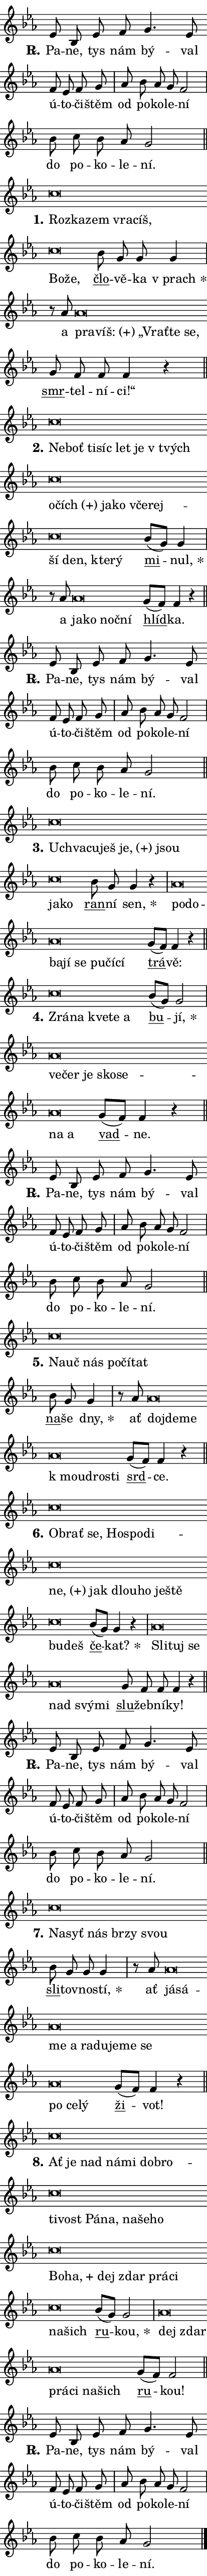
\version "2.24.0"
\header { tagline = "" }
\paper {
  indent = 0\cm
  top-margin = 0\cm
  right-margin = 0\cm
  bottom-margin = 0\cm
  left-margin = 0\cm
  paper-width = 7\cm
  page-breaking = #ly:one-page-breaking
  system-system-spacing.basic-distance = #11
  score-system-spacing.basic-distance = #11
  ragged-last = ##f
}


%% Author: Thomas Morley
%% https://lists.gnu.org/archive/html/lilypond-user/2020-05/msg00002.html
#(define (line-position grob)
"Returns position of @var[grob} in current system:
   @code{'start}, if at first time-step
   @code{'end}, if at last time-step
   @code{'middle} otherwise
"
  (let* ((col (ly:item-get-column grob))
         (ln (ly:grob-object col 'left-neighbor))
         (rn (ly:grob-object col 'right-neighbor))
         (col-to-check-left (if (ly:grob? ln) ln col))
         (col-to-check-right (if (ly:grob? rn) rn col))
         (break-dir-left
           (and
             (ly:grob-property col-to-check-left 'non-musical #f)
             (ly:item-break-dir col-to-check-left)))
         (break-dir-right
           (and
             (ly:grob-property col-to-check-right 'non-musical #f)
             (ly:item-break-dir col-to-check-right))))
        (cond ((eqv? 1 break-dir-left) 'start)
              ((eqv? -1 break-dir-right) 'end)
              (else 'middle))))

#(define (tranparent-at-line-position vctor)
  (lambda (grob)
  "Relying on @code{line-position} select the relevant enry from @var{vctor}.
Used to determine transparency,"
    (case (line-position grob)
      ((end) (not (vector-ref vctor 0)))
      ((middle) (not (vector-ref vctor 1)))
      ((start) (not (vector-ref vctor 2))))))

noteHeadBreakVisibility =
#(define-music-function (break-visibility)(vector?)
"Makes @code{NoteHead}s transparent relying on @var{break-visibility}"
#{
  \override NoteHead.transparent =
    #(tranparent-at-line-position break-visibility)
#})

#(define delete-ledgers-for-transparent-note-heads
  (lambda (grob)
    "Reads whether a @code{NoteHead} is transparent.
If so this @code{NoteHead} is removed from @code{'note-heads} from
@var{grob}, which is supposed to be @code{LedgerLineSpanner}.
As a result ledgers are not printed for this @code{NoteHead}"
    (let* ((nhds-array (ly:grob-object grob 'note-heads))
           (nhds-list
             (if (ly:grob-array? nhds-array)
                 (ly:grob-array->list nhds-array)
                 '()))
           ;; Relies on the transparent-property being done before
           ;; Staff.LedgerLineSpanner.after-line-breaking is executed.
           ;; This is fragile ...
           (to-keep
             (remove
               (lambda (nhd)
                 (ly:grob-property nhd 'transparent #f))
               nhds-list)))
      ;; TODO find a better method to iterate over grob-arrays, similiar
      ;; to filter/remove etc for lists
      ;; For now rebuilt from scratch
      (set! (ly:grob-object grob 'note-heads)  '())
      (for-each
        (lambda (nhd)
          (ly:pointer-group-interface::add-grob grob 'note-heads nhd))
        to-keep))))

hideNotes = {
  \noteHeadBreakVisibility #begin-of-line-visible
}
unHideNotes = {
  \noteHeadBreakVisibility #all-visible
}

% work-around for resetting accidentals
% https://lilypond.org/doc/v2.23/Documentation/notation/displaying-rhythms#unmetered-music
cadenzaMeasure = {
  \cadenzaOff
  \partial 1024 s1024
  \cadenzaOn
}

#(define-markup-command (accent layout props text) (markup?)
  "Underline accented syllable"
  (interpret-markup layout props
    #{\markup \override #'(offset . 4.3) \underline { #text }#}))

responsum = \markup \concat {
  "R" \hspace #-1.05 \path #0.1 #'((moveto 0 0.07) (lineto 0.9 0.8)) \hspace #0.05 "."
}

\layout {
    \context {
        \Staff
        \remove "Time_signature_engraver"
        \override LedgerLineSpanner.after-line-breaking = #delete-ledgers-for-transparent-note-heads
    }
    \context {
        \Voice {
            \override NoteHead.output-attributes = #'((class . "notehead"))
            \override Hairpin.height = #0.55
        }
    }
    \context {
        \Lyrics {
            \override StanzaNumber.output-attributes = #'((class . "stanzanumber"))
            \override LyricSpace.minimum-distance = #0.9
            \override LyricText.font-name = #"TeX Gyre Schola"
            \override LyricText.font-size = 1
            \override StanzaNumber.font-name = #"TeX Gyre Schola Bold"
            \override StanzaNumber.font-size = 1
        }
    }
}

% magnetic-lyrics.ily
%
%   written by
%     Jean Abou Samra <jean@abou-samra.fr>
%     Werner Lemberg <wl@gnu.org>
%
%   adapted by
%     Jiri Hon <jiri.hon@gmail.com>
%
% Version 2022-Apr-15

% https://www.mail-archive.com/lilypond-user@gnu.org/msg149350.html

#(define (Left_hyphen_pointer_engraver context)
   "Collect syllable-hyphen-syllable occurrences in lyrics and store
them in properties.  This engraver only looks to the left.  For
example, if the lyrics input is @code{foo -- bar}, it does the
following.

@itemize @bullet
@item
Set the @code{text} property of the @code{LyricHyphen} grob between
@q{foo} and @q{bar} to @code{foo}.

@item
Set the @code{left-hyphen} property of the @code{LyricText} grob with
text @q{foo} to the @code{LyricHyphen} grob between @q{foo} and
@q{bar}.
@end itemize

Use this auxiliary engraver in combination with the
@code{lyric-@/text::@/apply-@/magnetic-@/offset!} hook."
   (let ((hyphen #f)
         (text #f))
     (make-engraver
      (acknowledgers
       ((lyric-syllable-interface engraver grob source-engraver)
        (set! text grob)))
      (end-acknowledgers
       ((lyric-hyphen-interface engraver grob source-engraver)
        ;(when (not (grob::has-interface grob 'lyric-space-interface))
          (set! hyphen grob)));)
      ((stop-translation-timestep engraver)
       (when (and text hyphen)
         (ly:grob-set-object! text 'left-hyphen hyphen))
       (set! text #f)
       (set! hyphen #f)))))

#(define (lyric-text::apply-magnetic-offset! grob)
   "If the space between two syllables is less than the value in
property @code{LyricText@/.details@/.squash-threshold}, move the right
syllable to the left so that it gets concatenated with the left
syllable.

Use this function as a hook for
@code{LyricText@/.after-@/line-@/breaking} if the
@code{Left_@/hyphen_@/pointer_@/engraver} is active."
   (let ((hyphen (ly:grob-object grob 'left-hyphen #f)))
     (when hyphen
       (let ((left-text (ly:spanner-bound hyphen LEFT)))
         (when (grob::has-interface left-text 'lyric-syllable-interface)
           (let* ((common (ly:grob-common-refpoint grob left-text X))
                  (this-x-ext (ly:grob-extent grob common X))
                  (left-x-ext
                   (begin
                     ;; Trigger magnetism for left-text.
                     (ly:grob-property left-text 'after-line-breaking)
                     (ly:grob-extent left-text common X)))
                  ;; `delta` is the gap width between two syllables.
                  (delta (- (interval-start this-x-ext)
                            (interval-end left-x-ext)))
                  (details (ly:grob-property grob 'details))
                  (threshold (assoc-get 'squash-threshold details 0.2)))
             (when (< delta threshold)
               (let* (;; We have to manipulate the input text so that
                      ;; ligatures crossing syllable boundaries are not
                      ;; disabled.  For languages based on the Latin
                      ;; script this is essentially a beautification.
                      ;; However, for non-Western scripts it can be a
                      ;; necessity.
                      (lt (ly:grob-property left-text 'text))
                      (rt (ly:grob-property grob 'text))
                      (is-space (grob::has-interface hyphen 'lyric-space-interface))
                      (space (if is-space " " ""))
                      (space-markup (grob-interpret-markup grob " "))
                      (space-size (interval-length (ly:stencil-extent space-markup X)))
                      (extra-delta (if is-space space-size 0))
                      ;; Append new syllable.
                      (ltrt-space (if (and (string? lt) (string? rt))
                                (string-append lt space rt)
                                (make-concat-markup (list lt space rt))))
                      ;; Right-align `ltrt` to the right side.
                      (ltrt-space-markup (grob-interpret-markup
                               grob
                               (make-translate-markup
                                (cons (interval-length this-x-ext) 0)
                                (make-right-align-markup ltrt-space)))))
                 (begin
                   ;; Don't print `left-text`.
                   (ly:grob-set-property! left-text 'stencil #f)
                   ;; Set text and stencil (which holds all collected
                   ;; syllables so far) and shift it to the left.
                   (ly:grob-set-property! grob 'text ltrt-space)
                   (ly:grob-set-property! grob 'stencil ltrt-space-markup)
                   (ly:grob-translate-axis! grob (- (- delta extra-delta)) X))))))))))


#(define (lyric-hyphen::displace-bounds-first grob)
   ;; Make very sure this callback isn't triggered too early.
   (let ((left (ly:spanner-bound grob LEFT))
         (right (ly:spanner-bound grob RIGHT)))
     (ly:grob-property left 'after-line-breaking)
     (ly:grob-property right 'after-line-breaking)
     (ly:lyric-hyphen::print grob)))

squashThreshold = #0.4

\layout {
  \context {
    \Lyrics
    \consists #Left_hyphen_pointer_engraver
    \override LyricText.after-line-breaking =
      #lyric-text::apply-magnetic-offset!
    \override LyricHyphen.stencil = #lyric-hyphen::displace-bounds-first
    \override LyricText.details.squash-threshold = \squashThreshold
    \override LyricHyphen.minimum-distance = 0
    \override LyricHyphen.minimum-length = \squashThreshold
  }
}

squash = \override LyricText.details.squash-threshold = 9999
unSquash = \override LyricText.details.squash-threshold = \squashThreshold

left = \override LyricText.self-alignment-X = #LEFT
unLeft = \revert LyricText.self-alignment-X

starOffset = #(lambda (grob) 
                (let ((x_offset (ly:self-alignment-interface::aligned-on-x-parent grob)))
                  (if (= x_offset 0) 0 (+ x_offset 1.2))))

star = #(define-music-function (syllable)(string?)
"Append star separator at the end of a syllable"
#{
  \once \override LyricText.X-offset = #starOffset
  \lyricmode { \markup {
    #syllable
    \override #'((font-name . "TeX Gyre Schola Bold")) \hspace #0.2 \lower #0.65 \larger "*"
  } }
#})

starAccent = #(define-music-function (syllable)(string?)
"Append star separator at the end of a syllable and make accent"
#{
  \once \override LyricText.X-offset = #starOffset
  \lyricmode { \markup {
    \accent #syllable
    \override #'((font-name . "TeX Gyre Schola Bold")) \hspace #0.2 \lower #0.65 \larger "*"
  } }
#})

breath = #(define-music-function (syllable)(string?)
"Append breathing indicator at the end of a syllable"
#{
  \lyricmode { \markup { #syllable "+" } }
#})

optionalBreath = #(define-music-function (syllable)(string?)
"Append optional breathing indicator at the end of a syllable"
#{
  \lyricmode { \markup { #syllable "(+)" } }
#})


\score {
    <<
        \new Voice = "melody" { \cadenzaOn \key es \major \relative { es'8 bes es f g4. es8 \bar "" f es f g \cadenzaMeasure \bar "|" as bes as g f2 \cadenzaMeasure \bar "|" bes8 c bes as g2 \cadenzaMeasure \bar "||" \break } }
        \new Lyrics \lyricsto "melody" { \lyricmode { \set stanza = \responsum
Pa -- ne, tys nám bý -- val ú -- to -- či -- štěm od po -- ko -- le -- ní do po -- ko -- le -- ní. } }
    >>
    \layout {}
}

\score {
    <<
        \new Voice = "melody" { \cadenzaOn \key es \major \relative { c''\breve*1/16 \hideNotes \breve*1/16 \bar "" \breve*1/16 \bar "" \breve*1/16 \bar "" \breve*1/16 \bar "" \breve*1/16 \breve*1/16 \bar "" \unHideNotes \bar "" bes8 g g g4 \cadenzaMeasure \bar "|" r8 as8 as\breve*1/16 \hideNotes \breve*1/16 \bar "" \breve*1/16 \bar "" \breve*1/16 \breve*1/16 \bar "" \unHideNotes \bar "" g8 f f f4 r \cadenzaMeasure \bar "||" \break } }
        \new Lyrics \lyricsto "melody" { \lyricmode { \set stanza = "1."
\left Roz -- \squash ka -- zem vra -- cíš, Bo -- že, \unLeft \unSquash \markup \accent člo -- vě -- ka \star "v prach" a \left pra -- \squash \optionalBreath víš: „Vrať -- te se, \unLeft \unSquash \markup \accent smr -- tel -- ní -- ci!“ } }
    >>
    \layout {}
}

\score {
    <<
        \new Voice = "melody" { \cadenzaOn \key es \major \relative { c''\breve*1/16 \hideNotes \breve*1/16 \bar "" \breve*1/16 \bar "" \breve*1/16 \bar "" \breve*1/16 \bar "" \breve*1/16 \bar "" \breve*1/16 \bar "" \breve*1/16 \bar "" \breve*1/16 \bar "" \breve*1/16 \bar "" \breve*1/16 \bar "" \breve*1/16 \bar "" \breve*1/16 \bar "" \breve*1/16 \bar "" \breve*1/16 \bar "" \breve*1/16 \breve*1/16 \bar "" \unHideNotes \bar "" bes8[( g)] g4 \cadenzaMeasure \bar "|" r8 as8 as\breve*1/16 \hideNotes \breve*1/16 \bar "" \breve*1/16 \breve*1/16 \bar "" \unHideNotes \bar "" g8[( f)] f4 r \cadenzaMeasure \bar "||" \break } }
        \new Lyrics \lyricsto "melody" { \lyricmode { \set stanza = "2."
\left Ne -- \squash boť ti -- síc let je "v tvých" o -- \optionalBreath čích ja -- ko vče -- rej -- ší den, kte -- rý \unLeft \unSquash \markup \accent mi -- \star nul, a \left ja -- \squash ko noč -- ní \unLeft \unSquash \markup \accent hlíd -- ka. } }
    >>
    \layout {}
}

\score {
    <<
        \new Voice = "melody" { \cadenzaOn \key es \major \relative { es'8 bes es f g4. es8 \bar "" f es f g \cadenzaMeasure \bar "|" as bes as g f2 \cadenzaMeasure \bar "|" bes8 c bes as g2 \cadenzaMeasure \bar "||" \break } }
        \new Lyrics \lyricsto "melody" { \lyricmode { \set stanza = \responsum
Pa -- ne, tys nám bý -- val ú -- to -- či -- štěm od po -- ko -- le -- ní do po -- ko -- le -- ní. } }
    >>
    \layout {}
}

\score {
    <<
        \new Voice = "melody" { \cadenzaOn \key es \major \relative { c''\breve*1/16 \hideNotes \breve*1/16 \bar "" \breve*1/16 \bar "" \breve*1/16 \bar "" \breve*1/16 \bar "" \breve*1/16 \breve*1/16 \bar "" \unHideNotes \bar "" bes8 g g4 r \cadenzaMeasure \bar "|" as\breve*1/16 \hideNotes \breve*1/16 \bar "" \breve*1/16 \bar "" \breve*1/16 \bar "" \breve*1/16 \bar "" \breve*1/16 \bar "" \breve*1/16 \breve*1/16 \bar "" \unHideNotes \bar "" g8[( f)] f4 r \cadenzaMeasure \bar "||" \break } }
        \new Lyrics \lyricsto "melody" { \lyricmode { \set stanza = "3."
\left Uchva -- \squash cu -- ješ \optionalBreath je, jsou ja -- ko \unLeft \unSquash \markup \accent ran -- ní \star sen, \left po -- \squash do -- ba -- jí se pu -- čí -- cí \unLeft \unSquash \markup \accent trá -- vě: } }
    >>
    \layout {}
}

\score {
    <<
        \new Voice = "melody" { \cadenzaOn \key es \major \relative { c''\breve*1/16 \hideNotes \breve*1/16 \bar "" \breve*1/16 \bar "" \breve*1/16 \breve*1/16 \bar "" \unHideNotes \bar "" bes8[( g)] g2 \cadenzaMeasure \bar "|" as\breve*1/16 \hideNotes \breve*1/16 \bar "" \breve*1/16 \bar "" \breve*1/16 \bar "" \breve*1/16 \bar "" \breve*1/16 \breve*1/16 \bar "" \unHideNotes \bar "" g8[( f)] f4 r \cadenzaMeasure \bar "||" \break } }
        \new Lyrics \lyricsto "melody" { \lyricmode { \set stanza = "4."
\left Zrá -- \squash na kve -- te a \unLeft \unSquash \markup \accent bu -- \star jí, \left ve -- \squash čer je sko -- se -- na a \unLeft \unSquash \markup \accent vad -- ne. } }
    >>
    \layout {}
}

\score {
    <<
        \new Voice = "melody" { \cadenzaOn \key es \major \relative { es'8 bes es f g4. es8 \bar "" f es f g \cadenzaMeasure \bar "|" as bes as g f2 \cadenzaMeasure \bar "|" bes8 c bes as g2 \cadenzaMeasure \bar "||" \break } }
        \new Lyrics \lyricsto "melody" { \lyricmode { \set stanza = \responsum
Pa -- ne, tys nám bý -- val ú -- to -- či -- štěm od po -- ko -- le -- ní do po -- ko -- le -- ní. } }
    >>
    \layout {}
}

\score {
    <<
        \new Voice = "melody" { \cadenzaOn \key es \major \relative { c''\breve*1/16 \hideNotes \breve*1/16 \bar "" \breve*1/16 \bar "" \breve*1/16 \bar "" \breve*1/16 \breve*1/16 \bar "" \unHideNotes \bar "" bes8 g g4 \cadenzaMeasure \bar "|" r8 as8 as\breve*1/16 \hideNotes \breve*1/16 \bar "" \breve*1/16 \bar "" \breve*1/16 \bar "" \breve*1/16 \breve*1/16 \bar "" \unHideNotes \bar "" g8[( f)] f4 r \cadenzaMeasure \bar "||" \break } }
        \new Lyrics \lyricsto "melody" { \lyricmode { \set stanza = "5."
\left Na -- \squash uč nás po -- čí -- tat \unLeft \unSquash \markup \accent na -- še \star dny, ať \left doj -- \squash de -- me "k mou" -- dro -- sti \unLeft \unSquash \markup \accent srd -- ce. } }
    >>
    \layout {}
}

\score {
    <<
        \new Voice = "melody" { \cadenzaOn \key es \major \relative { c''\breve*1/16 \hideNotes \breve*1/16 \bar "" \breve*1/16 \bar "" \breve*1/16 \bar "" \breve*1/16 \bar "" \breve*1/16 \bar "" \breve*1/16 \bar "" \breve*1/16 \bar "" \breve*1/16 \bar "" \breve*1/16 \bar "" \breve*1/16 \bar "" \breve*1/16 \bar "" \breve*1/16 \breve*1/16 \bar "" \unHideNotes \bar "" bes8[( g)] g4 r \cadenzaMeasure \bar "|" as\breve*1/16 \hideNotes \breve*1/16 \bar "" \breve*1/16 \bar "" \breve*1/16 \bar "" \breve*1/16 \breve*1/16 \bar "" \unHideNotes \bar "" g8 f f f4 r \cadenzaMeasure \bar "||" \break } }
        \new Lyrics \lyricsto "melody" { \lyricmode { \set stanza = "6."
\left O -- \squash brať se, Ho -- spo -- di -- \optionalBreath ne, jak dlou -- ho je -- ště bu -- deš \unLeft \unSquash \markup \accent če -- \star kat? \left Sli -- \squash tuj se nad svý -- mi \unLeft \unSquash \markup \accent slu -- žeb -- ní -- ky! } }
    >>
    \layout {}
}

\score {
    <<
        \new Voice = "melody" { \cadenzaOn \key es \major \relative { es'8 bes es f g4. es8 \bar "" f es f g \cadenzaMeasure \bar "|" as bes as g f2 \cadenzaMeasure \bar "|" bes8 c bes as g2 \cadenzaMeasure \bar "||" \break } }
        \new Lyrics \lyricsto "melody" { \lyricmode { \set stanza = \responsum
Pa -- ne, tys nám bý -- val ú -- to -- či -- štěm od po -- ko -- le -- ní do po -- ko -- le -- ní. } }
    >>
    \layout {}
}

\score {
    <<
        \new Voice = "melody" { \cadenzaOn \key es \major \relative { c''\breve*1/16 \hideNotes \breve*1/16 \bar "" \breve*1/16 \bar "" \breve*1/16 \bar "" \breve*1/16 \breve*1/16 \bar "" \unHideNotes \bar "" bes8 g g g4 \cadenzaMeasure \bar "|" r8 as8 as\breve*1/16 \hideNotes \breve*1/16 \bar "" \breve*1/16 \bar "" \breve*1/16 \bar "" \breve*1/16 \bar "" \breve*1/16 \bar "" \breve*1/16 \bar "" \breve*1/16 \bar "" \breve*1/16 \bar "" \breve*1/16 \bar "" \breve*1/16 \breve*1/16 \bar "" \unHideNotes \bar "" g8[( f)] f4 r \cadenzaMeasure \bar "||" \break } }
        \new Lyrics \lyricsto "melody" { \lyricmode { \set stanza = "7."
\left Na -- \squash syť nás br -- zy svou \unLeft \unSquash \markup \accent sli -- tov -- no -- \star stí, ať \left já -- \squash sá -- me a ra -- du -- je -- me se po ce -- lý \unLeft \unSquash \markup \accent ži -- vot! } }
    >>
    \layout {}
}

\score {
    <<
        \new Voice = "melody" { \cadenzaOn \key es \major \relative { c''\breve*1/16 \hideNotes \breve*1/16 \bar "" \breve*1/16 \bar "" \breve*1/16 \bar "" \breve*1/16 \bar "" \breve*1/16 \bar "" \breve*1/16 \bar "" \breve*1/16 \bar "" \breve*1/16 \bar "" \breve*1/16 \bar "" \breve*1/16 \bar "" \breve*1/16 \bar "" \breve*1/16 \bar "" \breve*1/16 \bar "" \breve*1/16 \bar "" \breve*1/16 \bar "" \breve*1/16 \bar "" \breve*1/16 \bar "" \breve*1/16 \bar "" \breve*1/16 \bar "" \breve*1/16 \breve*1/16 \bar "" \unHideNotes \bar "" bes8[( g)] g2 \cadenzaMeasure \bar "|" as\breve*1/16 \hideNotes \breve*1/16 \bar "" \breve*1/16 \bar "" \breve*1/16 \bar "" \breve*1/16 \breve*1/16 \bar "" \unHideNotes \bar "" g8[( f)] f2 \cadenzaMeasure \bar "||" \break } }
        \new Lyrics \lyricsto "melody" { \lyricmode { \set stanza = "8."
\left Ať \squash je nad ná -- mi dob -- ro -- ti -- vost Pá -- na, na -- še -- ho Bo -- \breath "ha," dej zdar prá -- ci na -- šich \unLeft \unSquash \markup \accent ru -- \star kou, \left dej \squash zdar prá -- ci na -- šich \unLeft \unSquash \markup \accent ru -- kou! } }
    >>
    \layout {}
}

\score {
    <<
        \new Voice = "melody" { \cadenzaOn \key es \major \relative { es'8 bes es f g4. es8 \bar "" f es f g \cadenzaMeasure \bar "|" as bes as g f2 \cadenzaMeasure \bar "|" bes8 c bes as g2 \cadenzaMeasure \bar "||" \break } \bar "|." }
        \new Lyrics \lyricsto "melody" { \lyricmode { \set stanza = \responsum
Pa -- ne, tys nám bý -- val ú -- to -- či -- štěm od po -- ko -- le -- ní do po -- ko -- le -- ní. } }
    >>
    \layout {}
}
